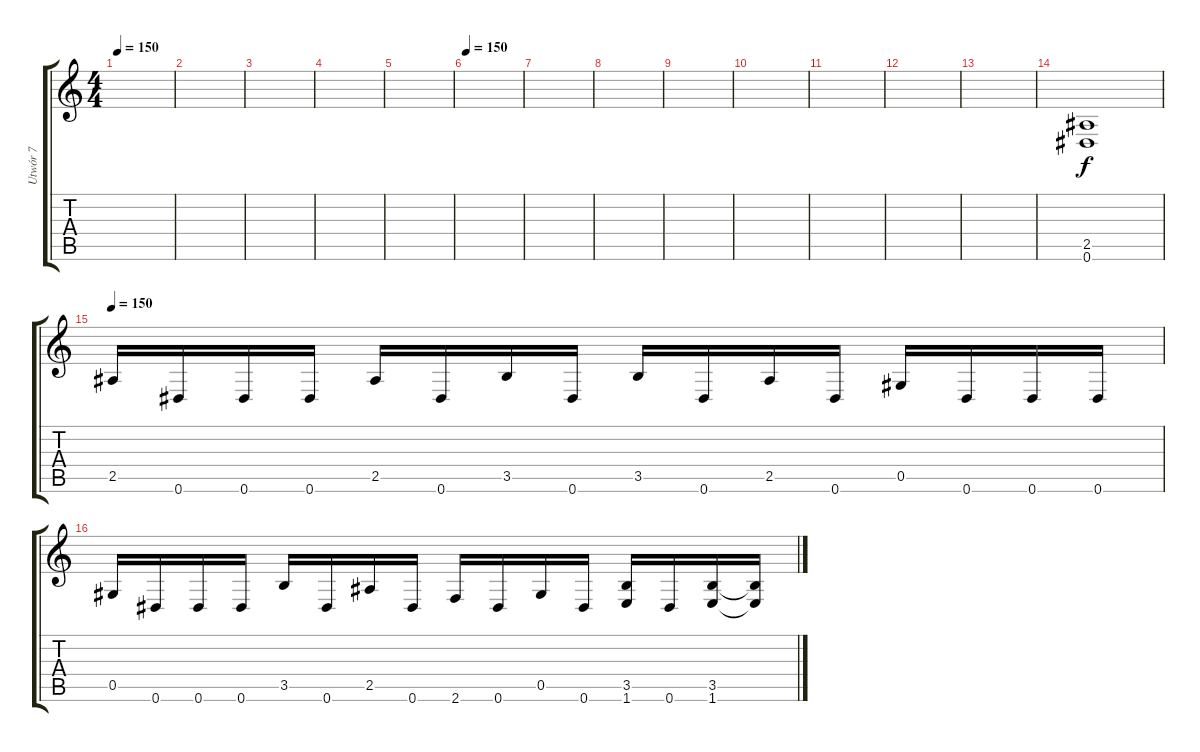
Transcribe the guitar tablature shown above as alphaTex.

\track ("Utwór 7" "Utwór 7") {instrument electricbassfinger}
\staff {score tabs}
\tuning (Eb4 Bb3 Gb3 Db3 Ab2 Eb2) {hide}
\ts (4 4)
\tempo 150
\clef g2
\ks c
|
|
|
|
|
\tempo 150
|
|
|
|
|
|
|
|
(2.5 0.6).1 |
\tempo 150
2.5.16 0.6.16 0.6.16 0.6.16 2.5.16 0.6.16 3.5.16 0.6.16 3.5.16 0.6.16 2.5.16 0.6.16 0.5.16 0.6.16 0.6.16 0.6.16 |
0.5.16 0.6.16 0.6.16 0.6.16 3.5.16 0.6.16 2.5.16 0.6.16 2.6.16 0.6.16 0.5.16 0.6.16 (3.5 1.6).16 0.6.16 (3.5 1.6).16 (3.5{t} 1.6{t}).16
